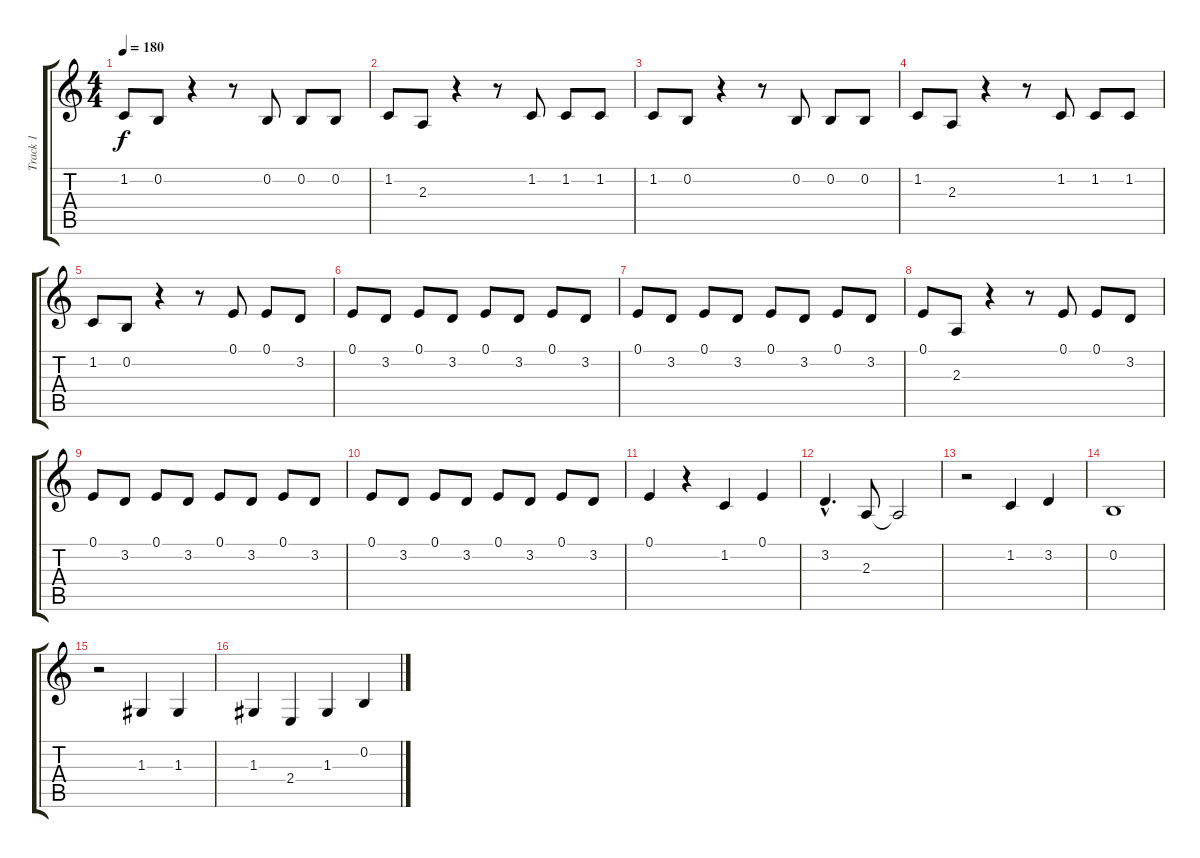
\track ("Track 1" "Track 1") {instrument trumpet}
\staff {score tabs}
\tuning (E4 B3 G3 D3 A2 E2) {hide}
\ts (4 4)
\tempo 180
\clef g2
\ks c
1.2.8{dy f} 0.2.8 r.4 r.8 0.2.8 0.2.8 0.2.8 |
1.2.8 2.3.8 r.4 r.8 1.2.8 1.2.8 1.2.8 |
1.2.8 0.2.8 r.4 r.8 0.2.8 0.2.8 0.2.8 |
1.2.8 2.3.8 r.4 r.8 1.2.8 1.2.8 1.2.8 |
1.2.8 0.2.8 r.4 r.8 0.1.8 0.1.8 3.2.8 |
0.1.8 3.2.8 0.1.8 3.2.8 0.1.8 3.2.8 0.1.8 3.2.8 |
0.1.8 3.2.8 0.1.8 3.2.8 0.1.8 3.2.8 0.1.8 3.2.8 |
0.1.8 2.3.8 r.4 r.8 0.1.8 0.1.8 3.2.8 |
0.1.8 3.2.8 0.1.8 3.2.8 0.1.8 3.2.8 0.1.8 3.2.8 |
0.1.8 3.2.8 0.1.8 3.2.8 0.1.8 3.2.8 0.1.8 3.2.8 |
0.1.4 r.4 1.2.4 0.1.4 |
3.2{hac}.4{d} 2.3.8 2.3{t}.2 |
r.2 1.2.4 3.2.4 |
0.2.1 |
r.2 1.3.4 1.3.4 |
1.3.4 2.4.4 1.3.4 0.2.4
